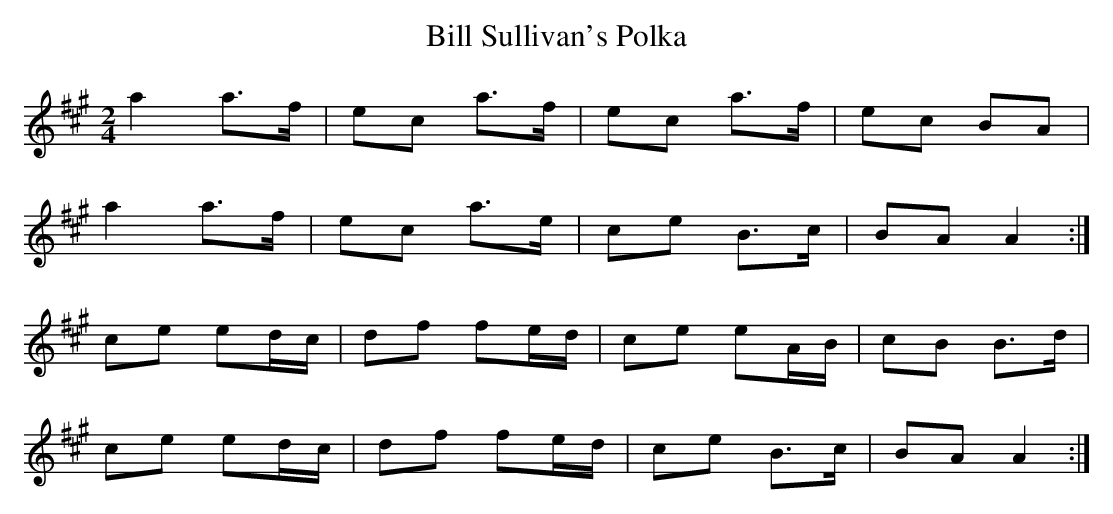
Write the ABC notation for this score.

X:1
T:Bill Sullivan's Polka
M:2/4
L:1/8
K:A
a2 a>f | ec a>f | ec a>f | ec BA  |
a2 a>f | ec a>e | ce B>c | BA A2 :|
ce ed/c/ | df fe/d/ | ce eA/B/ | cB B>d |
ce ed/c/ | df fe/d/ | ce B>c | BA A2 :|
